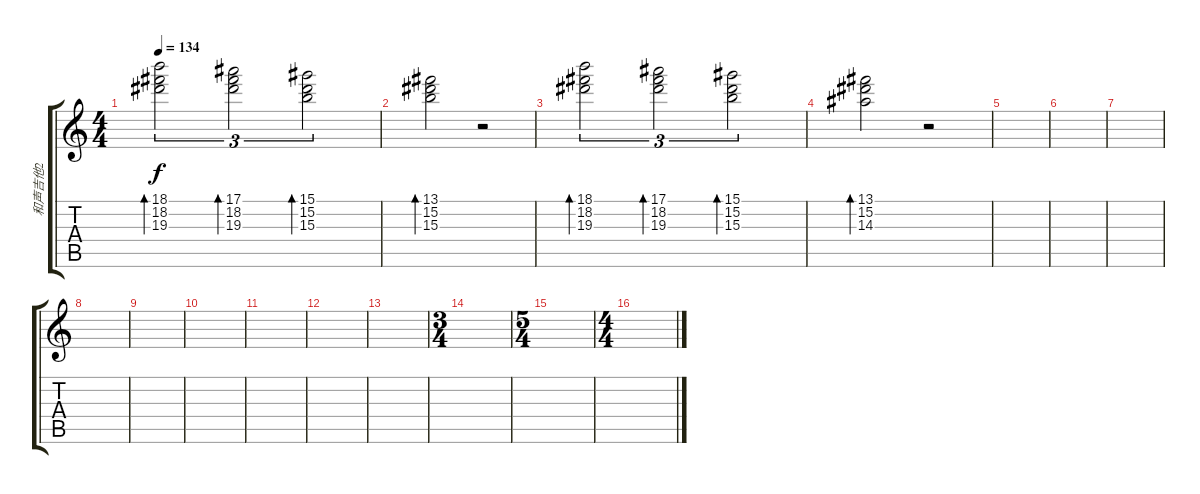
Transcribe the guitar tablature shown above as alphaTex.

\track ("和声吉他2" "和声吉他2") {instrument electricguitarclean}
\staff {score tabs}
\tuning (F4 C4 Ab3 Eb3 Bb2 F2) {hide}
\ts (4 4)
\tempo 134
\clef g2
\ks c
(18.1 18.2 19.3).2{tu (3 2) bd 240 dy f} (17.1 18.2 19.3).2{tu (3 2) bd 240} (15.1 15.2 15.3).2{tu (3 2) bd 240} |
(13.1 15.2 15.3).2{bd 240} r.2 |
(18.1 18.2 19.3).2{tu (3 2) bd 240} (17.1 18.2 19.3).2{tu (3 2) bd 240} (15.1 15.2 15.3).2{tu (3 2) bd 240} |
(13.1 15.2 14.3).2{bd 240} r.2 |
|
|
|
|
|
|
|
|
|
\ts (3 4)
|
\ts (5 4)
|
\ts (4 4)
